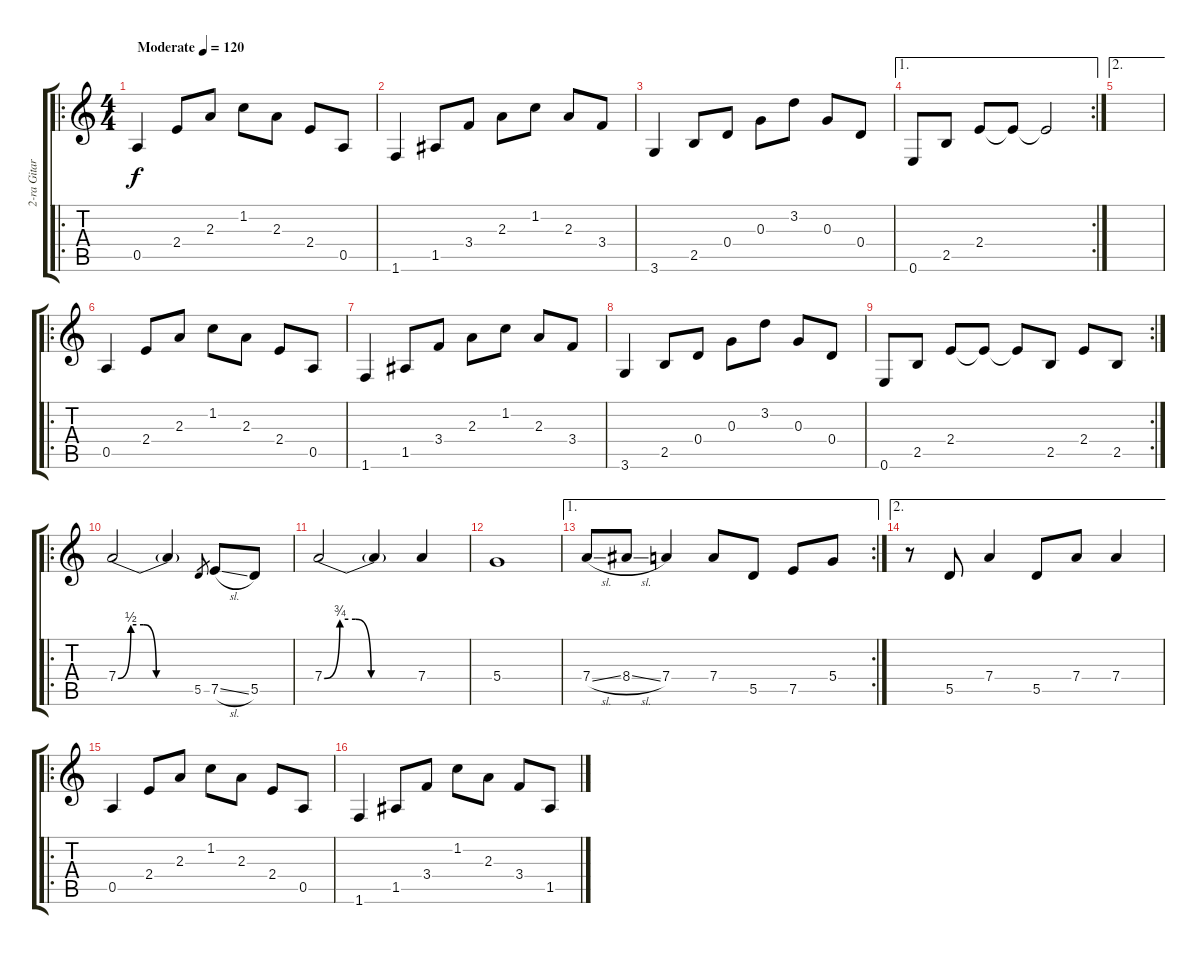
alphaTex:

\track ("2-ra Gitara (Elek.)" "2-ra Gitar") {instrument electricguitarjazz}
\staff {score tabs}
\tuning (E4 B3 G3 D3 A2 E2) {hide}
\ro
\ts (4 4)
\tempo (120 "Moderate")
\clef g2
\ks c
0.5.4{dy f instrument electricguitarjazz} 2.4.8 2.3.8 1.2.8 2.3.8 2.4.8 0.5.8 |
1.6.4 1.5.8 3.4.8 2.3.8 1.2.8 2.3.8 3.4.8 |
3.6.4 2.5.8 0.4.8 0.3.8 3.2.8 0.3.8 0.4.8 |
\ae 1
\rc 2
0.6.8 2.5.8 2.4.8 2.4{t}.8 2.4{t}.2 |
\ae 2
|
\ro
0.5.4 2.4.8 2.3.8 1.2.8 2.3.8 2.4.8 0.5.8 |
1.6.4 1.5.8 3.4.8 2.3.8 1.2.8 2.3.8 3.4.8 |
3.6.4 2.5.8 0.4.8 0.3.8 3.2.8 0.3.8 0.4.8 |
\rc 2
0.6.8 2.5.8 2.4.8 2.4{t}.8 2.4{t}.8 2.5.8 2.4.8 2.5.8 |
\ro
7.4{be (custom 0 0 10 2 20 2 30 0 60 0)}.2{volume 13} 7.4{t}.4 5.5.8{gr} 7.5{sl}.8 5.5.8 |
7.4{be (custom 0 0 10 3 20 3 30 0 60 0)}.2 7.4{t}.4 7.4.4 |
5.4.1 |
\ae 1
\rc 2
7.4{sl}.8 8.4{sl}.8 7.4.4 7.4.8 5.5.8 7.5.8 5.4.8 |
\ae 2
r.8 5.5.8 7.4.4 5.5.8 7.4.8 7.4.4 |
\ro
0.5.4{volume 7} 2.4.8 2.3.8 1.2.8 2.3.8 2.4.8 0.5.8 |
1.6.4 1.5.8 3.4.8 1.2.8 2.3.8 3.4.8 1.5.8
